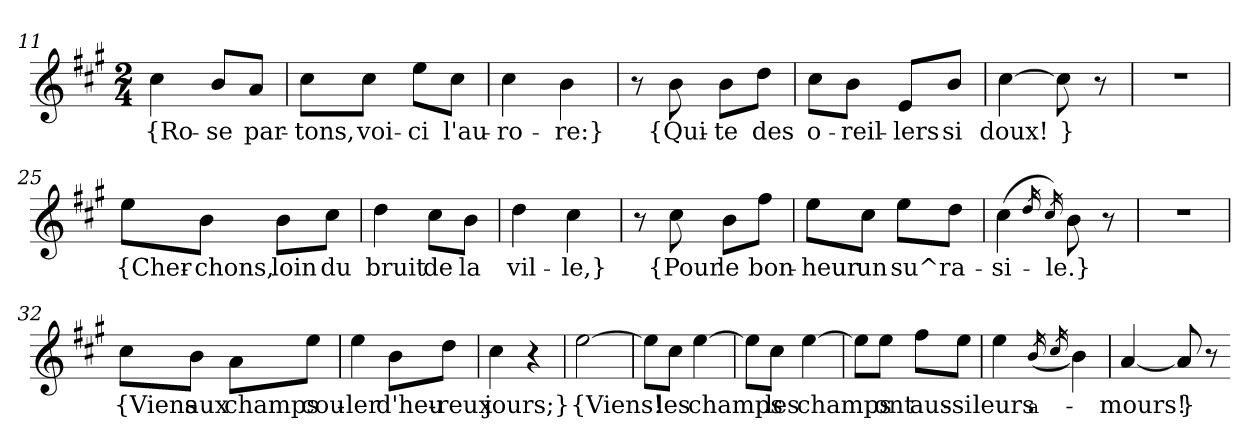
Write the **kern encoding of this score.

**kern	**text
*part1	*part1
*staff1	*staff1
*clefG2	*
*k[f#c#g#]	*
*M2/4	*
=11	=11
4cc#	{Ro-
8b/L	-se
8a/J	par-
=12	=12
8cc#\L	-tons,
8cc#\J	voi-
8ee\L	-ci
8cc#\J	l'au-
=13	=13
4cc#	-ro-
4b	-re:}
=14	=14
8r	.
8b	{Qui-
8b\L	-te
8dd\J	des
=15	=15
8cc#\L	o-
8b\J	-reil-
8e/L	-lers
8b/J	si
=16	=16
[4cc#	doux!
8cc#]	}
8r	.
=17	=17
2r	.
=25	=25
8ee\L	{Cher-
8b\J	-chons,
8b\L	loin
8cc#\J	du
=26	=26
4dd	bruit
8cc#\L	de
8b\J	la
=27	=27
4dd	vil-
4cc#	-le,}
=28	=28
8r	.
8cc#	{Pour
8b\L	le
8ff#\J	bon-
=29	=29
8ee\L	-heur
8cc#\J	un
8ee\L	su^r
8dd\J	a-
=30	=30
(4cc#	-si-
16qdd	.
16qcc#)	.
8b	-le.}
8r	.
=31	=31
2r	.
=32	=32
8cc#\L	{Viens
8b\J	aux
8a\L	champs
8ee\J	cou-
=33	=33
4ee	-ler
8b\L	d'heu-
8dd\J	-reux
=34	=34
4cc#	jours;}
4r	.
=35	=35
[2ee	{Viens!
=36	=36
8ee\L]	.
8cc#\J	les
[4ee	champs
=37	=37
8ee\L]	.
8cc#\J	les
[4ee	champs
=38	=38
8ee\L]	.
8ee\J	ont
8ff#\L	aus-
8ee\J	-si
=39	=39
4ee	leurs
(16qb	a-
16qcc#	.
4b)	.
=40	=40
[4a	-mours!
8a]	}
8r	.
=-	=-
*-	*-
